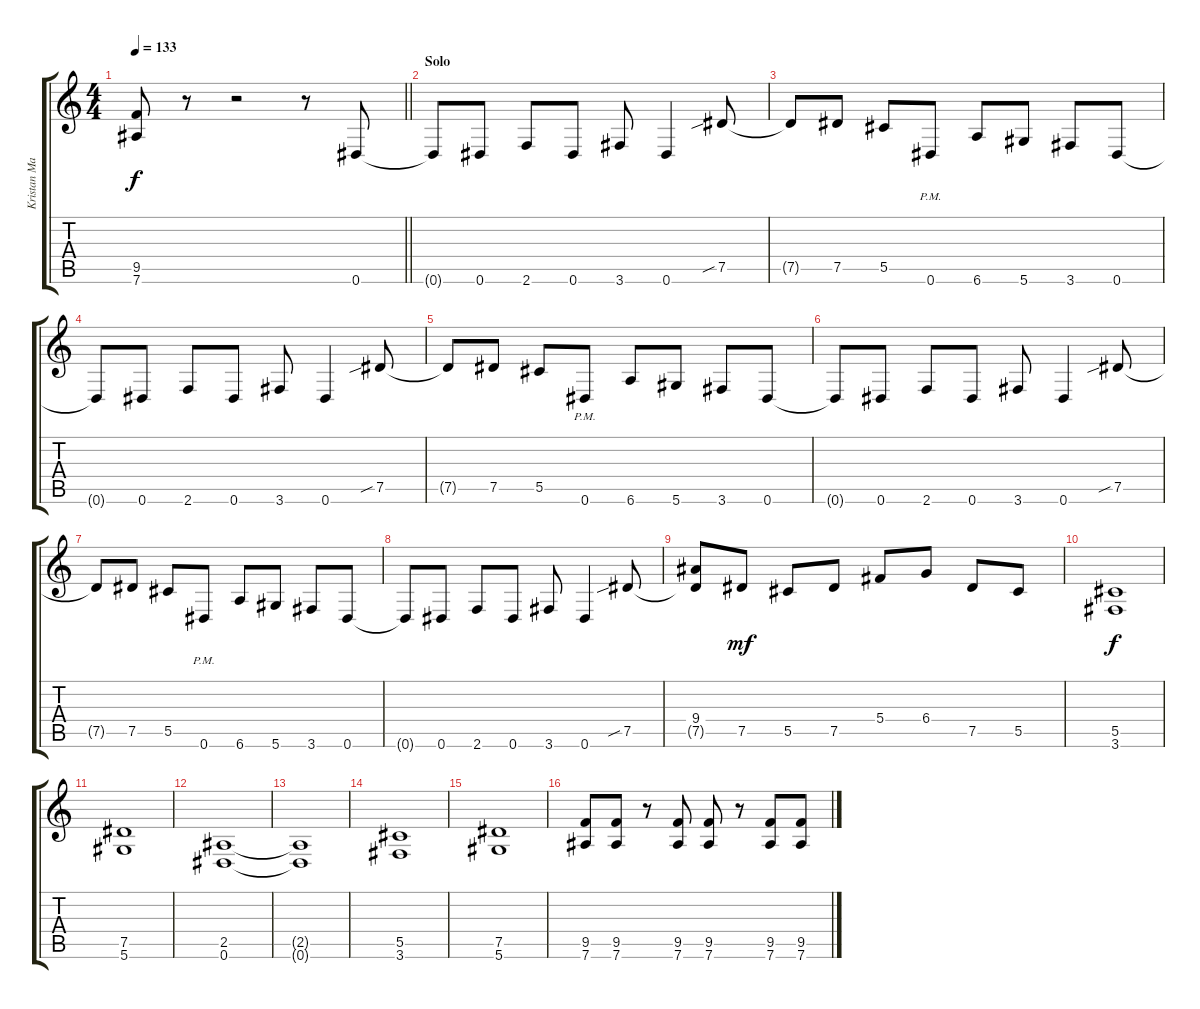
\track ("Kristan Mallory (Rythm)" "Kristan Ma") {instrument distortionguitar}
\staff {score tabs}
\tuning (Eb4 Bb3 Gb3 Db3 Ab2 Eb2) {hide}
\ts (4 4)
\tempo 133
\clef g2
\barLineRight lightlight
\ks c
(9.5 7.6).8{dy f} r.8 r.2 r.8 0.6.8 |
\section ("" "Solo")
0.6{t}.8 0.6.8 2.6.8 0.6.8 3.6.8 0.6.4 7.5{sib}.8 |
7.5{t}.8 7.5.8 5.5.8 0.6{pm}.8 6.6.8 5.6.8 3.6.8 0.6.8 |
0.6{t}.8 0.6.8 2.6.8 0.6.8 3.6.8 0.6.4 7.5{sib}.8 |
7.5{t}.8 7.5.8 5.5.8 0.6{pm}.8 6.6.8 5.6.8 3.6.8 0.6.8 |
0.6{t}.8 0.6.8 2.6.8 0.6.8 3.6.8 0.6.4 7.5{sib}.8 |
7.5{t}.8 7.5.8 5.5.8 0.6{pm}.8 6.6.8 5.6.8 3.6.8 0.6.8 |
0.6{t}.8 0.6.8 2.6.8 0.6.8 3.6.8 0.6.4 7.5{sib}.8 |
(9.4 7.5{t}).8 7.5.8{dy mf} 5.5.8 7.5.8 5.4.8 6.4.8 7.5.8 5.5.8 |
(5.5 3.6).1{dy f} |
(7.5 5.6).1 |
(2.5 0.6).1 |
(2.5{t} 0.6{t}).1 |
(5.5 3.6).1 |
(7.5 5.6).1 |
(9.5 7.6).8 (9.5 7.6).8 r.8 (9.5 7.6).8 (9.5 7.6).8 r.8 (9.5 7.6).8 (9.5 7.6).8
